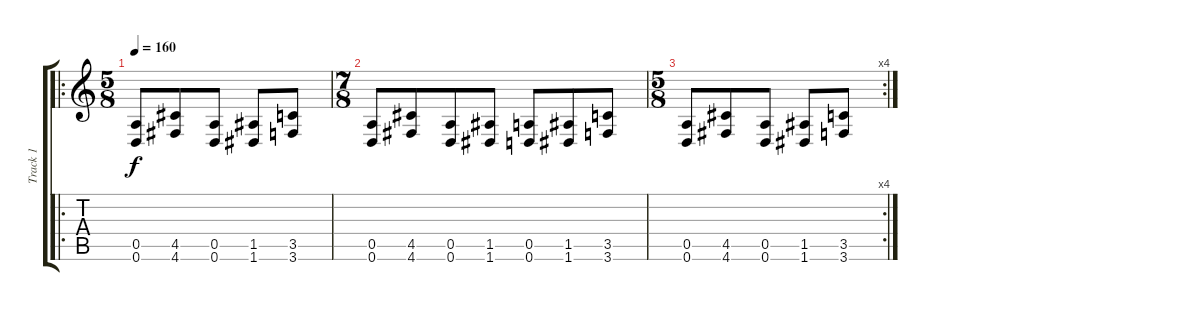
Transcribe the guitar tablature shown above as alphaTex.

\track ("Track 1" "Track 1") {instrument distortionguitar}
\staff {score tabs}
\tuning (E4 B3 G3 D3 A2 D2) {hide}
\ro
\ts (5 8)
\tempo 160
\clef g2
\ks c
(0.5 0.6).8{dy f} (4.5 4.6).8 (0.5 0.6).8 (1.5 1.6).8 (3.5 3.6).8 |
\ts (7 8)
(0.5 0.6).8 (4.5 4.6).8 (0.5 0.6).8 (1.5 1.6).8 (0.5 0.6).8 (1.5 1.6).8 (3.5 3.6).8 |
\rc 4
\ts (5 8)
(0.5 0.6).8 (4.5 4.6).8 (0.5 0.6).8 (1.5 1.6).8 (3.5 3.6).8
